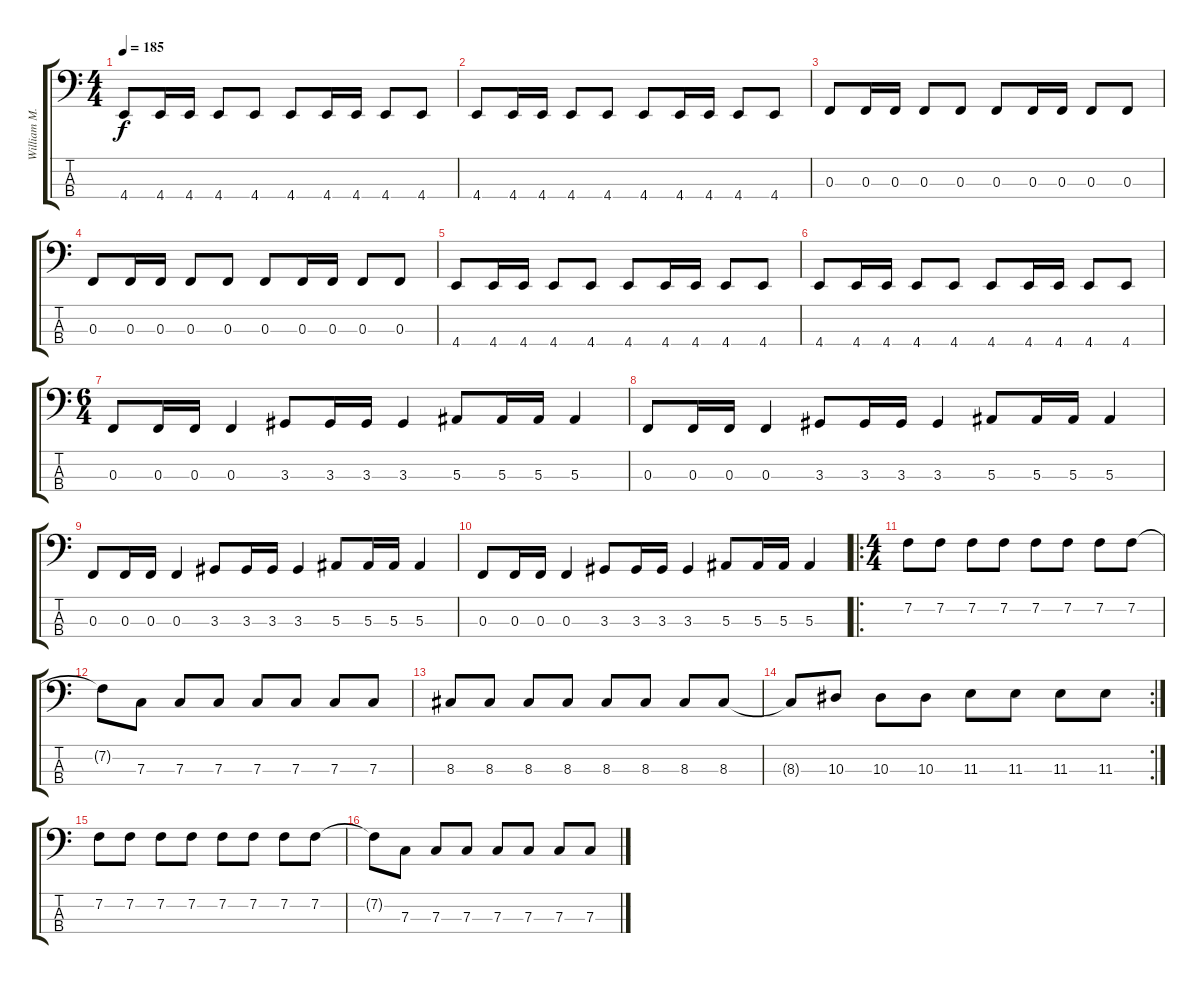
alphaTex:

\track ("William M. M. Murderface" "William M.") {instrument electricbasspick}
\staff {score tabs}
\tuning (Eb2 Bb1 F1 C1) {hide}
\ts (4 4)
\tempo 185
\clef f4
\ks c
4.4.8{dy f} 4.4.16 4.4.16 4.4.8 4.4.8 4.4.8 4.4.16 4.4.16 4.4.8 4.4.8 |
4.4.8 4.4.16 4.4.16 4.4.8 4.4.8 4.4.8 4.4.16 4.4.16 4.4.8 4.4.8 |
0.3.8 0.3.16 0.3.16 0.3.8 0.3.8 0.3.8 0.3.16 0.3.16 0.3.8 0.3.8 |
0.3.8 0.3.16 0.3.16 0.3.8 0.3.8 0.3.8 0.3.16 0.3.16 0.3.8 0.3.8 |
4.4.8 4.4.16 4.4.16 4.4.8 4.4.8 4.4.8 4.4.16 4.4.16 4.4.8 4.4.8 |
4.4.8 4.4.16 4.4.16 4.4.8 4.4.8 4.4.8 4.4.16 4.4.16 4.4.8 4.4.8 |
\ts (6 4)
0.3.8 0.3.16 0.3.16 0.3.4 3.3.8 3.3.16 3.3.16 3.3.4 5.3.8 5.3.16 5.3.16 5.3.4 |
0.3.8 0.3.16 0.3.16 0.3.4 3.3.8 3.3.16 3.3.16 3.3.4 5.3.8 5.3.16 5.3.16 5.3.4 |
0.3.8 0.3.16 0.3.16 0.3.4 3.3.8 3.3.16 3.3.16 3.3.4 5.3.8 5.3.16 5.3.16 5.3.4 |
0.3.8 0.3.16 0.3.16 0.3.4 3.3.8 3.3.16 3.3.16 3.3.4 5.3.8 5.3.16 5.3.16 5.3.4 |
\ro
\ts (4 4)
7.2.8 7.2.8 7.2.8 7.2.8 7.2.8 7.2.8 7.2.8 7.2.8 |
7.2{t}.8 7.3.8 7.3.8 7.3.8 7.3.8 7.3.8 7.3.8 7.3.8 |
8.3.8 8.3.8 8.3.8 8.3.8 8.3.8 8.3.8 8.3.8 8.3.8 |
\rc 2
8.3{t}.8 10.3.8 10.3.8 10.3.8 11.3.8 11.3.8 11.3.8 11.3.8 |
7.2.8 7.2.8 7.2.8 7.2.8 7.2.8 7.2.8 7.2.8 7.2.8 |
7.2{t}.8 7.3.8 7.3.8 7.3.8 7.3.8 7.3.8 7.3.8 7.3.8
